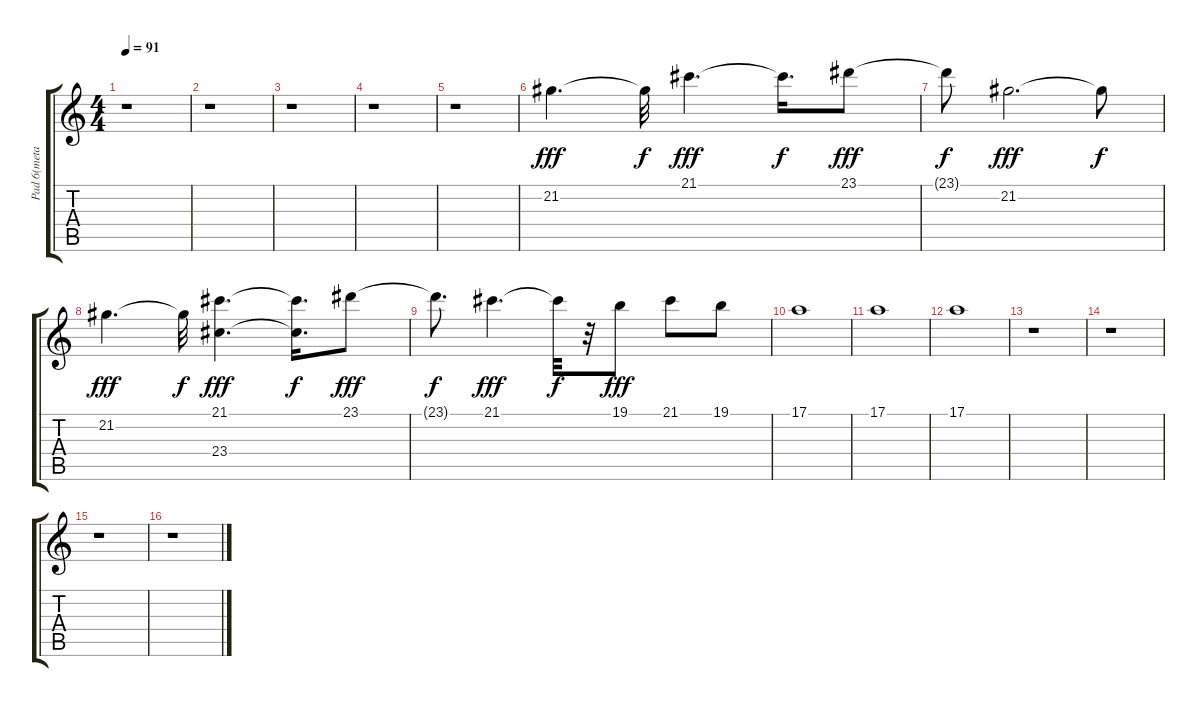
\track ("Pad 6(metallic)" "Pad 6(meta") {instrument pad6metallic}
\staff {score tabs}
\tuning (E4 B3 G3 D3 A2 E2) {hide}
\ts (4 4)
\tempo 91
\clef g2
\ks c
r.1{dy fff} |
r.1 |
r.1 |
r.1 |
r.1 |
21.2.4{d} 21.2{t}.32{dy f} 21.1.4{d dy fff} 21.1{t}.16{d dy f} 23.1.8{dy fff} |
23.1{t}.8{dy f} 21.2.2{d dy fff} 21.2{t}.8{dy f} |
21.2.4{d dy fff} 21.2{t}.32{dy f} (21.1 23.4).4{d dy fff} (21.1{t} 23.4{t}).16{d dy f} 23.1.8{dy fff} |
23.1{t}.8{d dy f} 21.1.4{d dy fff} 21.1{t}.32{dy f} r.32 19.1.8{dy fff} 21.1.8 19.1.8 |
17.1.1 |
17.1.1 |
17.1.1 |
r.1 |
r.1 |
r.1 |
r.1
